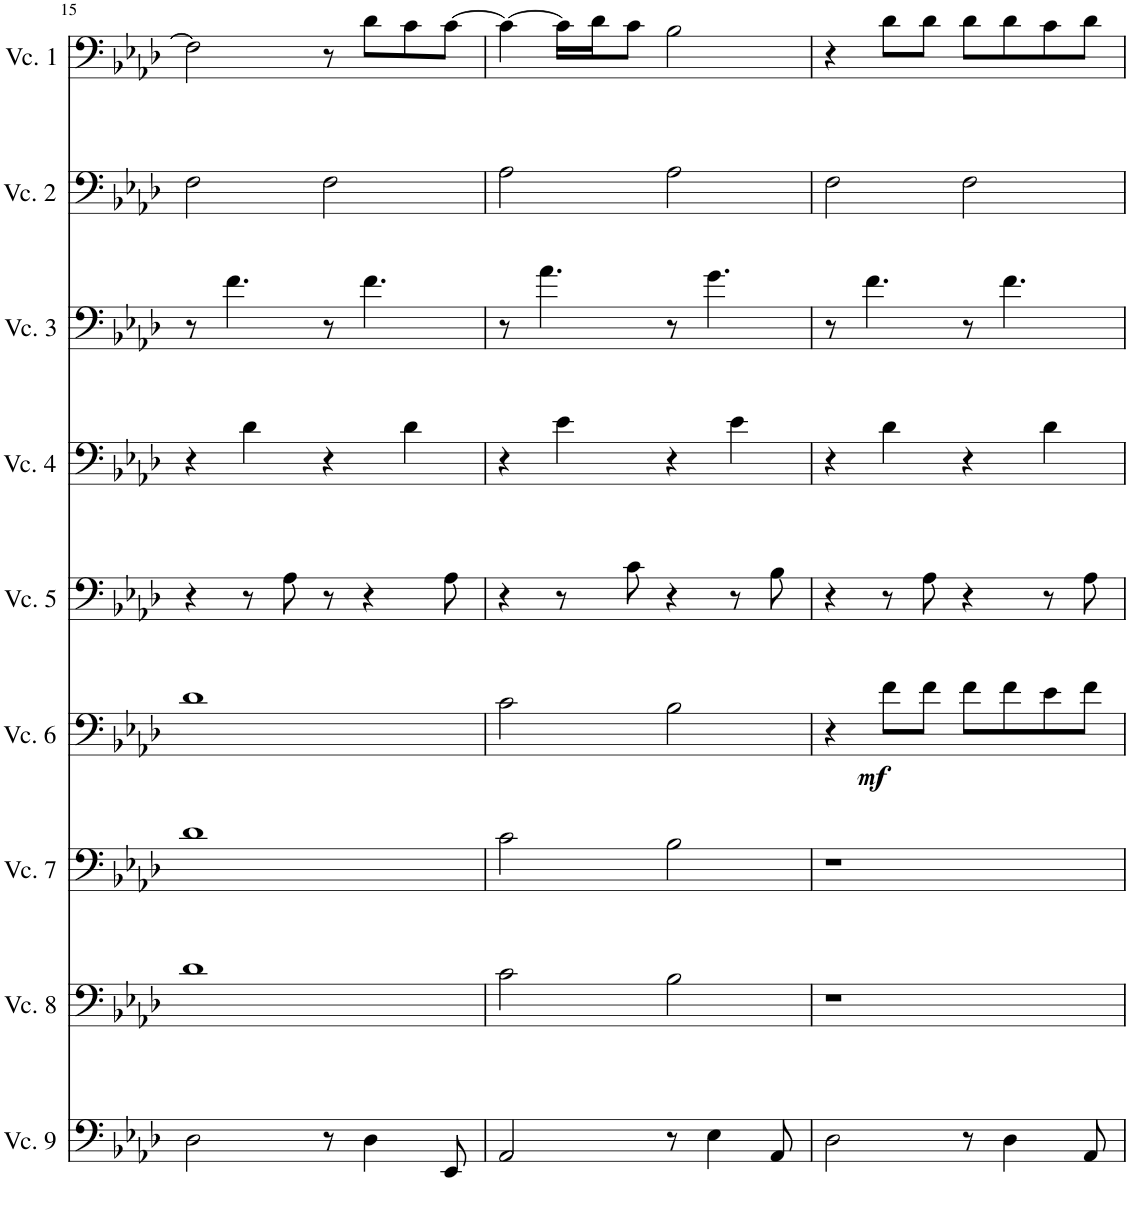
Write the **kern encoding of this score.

**kern	**kern	**kern	**kern	**dynam	**kern	**kern	**kern	**kern	**kern
*part9	*part8	*part7	*part6	*part6	*part5	*part4	*part3	*part2	*part1
*staff9	*staff8	*staff7	*staff6	*staff6	*staff5	*staff4	*staff3	*staff2	*staff1
*I"Cello 9	*I"Cello 8	*I"Cello 7	*I"Cello 6	*	*I"Cello 5	*I"Cello 4	*I"Cello 3	*I"Cello 2	*I"Cello 1
!!LO:PB:g=z
*clefF4	*clefF4	*clefF4	*clefF4	*	*clefF4	*clefF4	*clefF4	*clefF4	*clefF4
*k[b-e-a-d-]	*k[b-e-a-d-]	*k[b-e-a-d-]	*k[b-e-a-d-]	*	*k[b-e-a-d-]	*k[b-e-a-d-]	*k[b-e-a-d-]	*k[b-e-a-d-]	*k[b-e-a-d-]
*M4/4	*M4/4	*M4/4	*M4/4	*	*M4/4	*M4/4	*M4/4	*M4/4	*M4/4
=15	=15	=15	=15	=15	=15	=15	=15	=15	=15
2D-\	1d-	1d-	1d-	.	4r	4r	8r	2F\	2F\]
.	.	.	.	.	.	.	4.f\	.	.
.	.	.	.	.	8r	4d-\	.	.	.
.	.	.	.	.	8A-\	.	.	.	.
8r	.	.	.	.	8r	4r	8r	2F\	8r
4D-\	.	.	.	.	4r	.	4.f\	.	8d-\L
.	.	.	.	.	.	4d-\	.	.	8c\
8EE-/	.	.	.	.	8A-\	.	.	.	[8c\J
=16	=16	=16	=16	=16	=16	=16	=16	=16	=16
2AA-/	2c\	2c\	2c\	.	4r	4r	8r	2A-\	4c\_
.	.	.	.	.	.	.	4.a-\	.	.
.	.	.	.	.	8r	4e-\	.	.	16c\LL]
.	.	.	.	.	.	.	.	.	16d-\J
.	.	.	.	.	8c\	.	.	.	8c\J
8r	2B-\	2B-\	2B-\	.	4r	4r	8r	2A-\	2B-\
4E-\	.	.	.	.	.	.	4.g\	.	.
.	.	.	.	.	8r	4e-\	.	.	.
8AA-/	.	.	.	.	8B-\	.	.	.	.
=17	=17	=17	=17	=17	=17	=17	=17	=17	=17
2D-\	1r	1r	4r	.	4r	4r	8r	2F\	4r
.	.	.	.	.	.	.	4.f\	.	.
!	!	!	!	!LO:DY:b	!	!	!	!	!
.	.	.	8f\L	mf	8r	4d-\	.	.	8d-\L
.	.	.	8f\J	.	8A-\	.	.	.	8d-\J
8r	.	.	8f\L	.	4r	4r	8r	2F\	8d-\L
4D-\	.	.	8f\	.	.	.	4.f\	.	8d-\
.	.	.	8e-\	.	8r	4d-\	.	.	8c\
8AA-/	.	.	8f\J	.	8A-\	.	.	.	8d-\J
=	=	=	=	=	=	=	=	=	=
*-	*-	*-	*-	*-	*-	*-	*-	*-	*-
